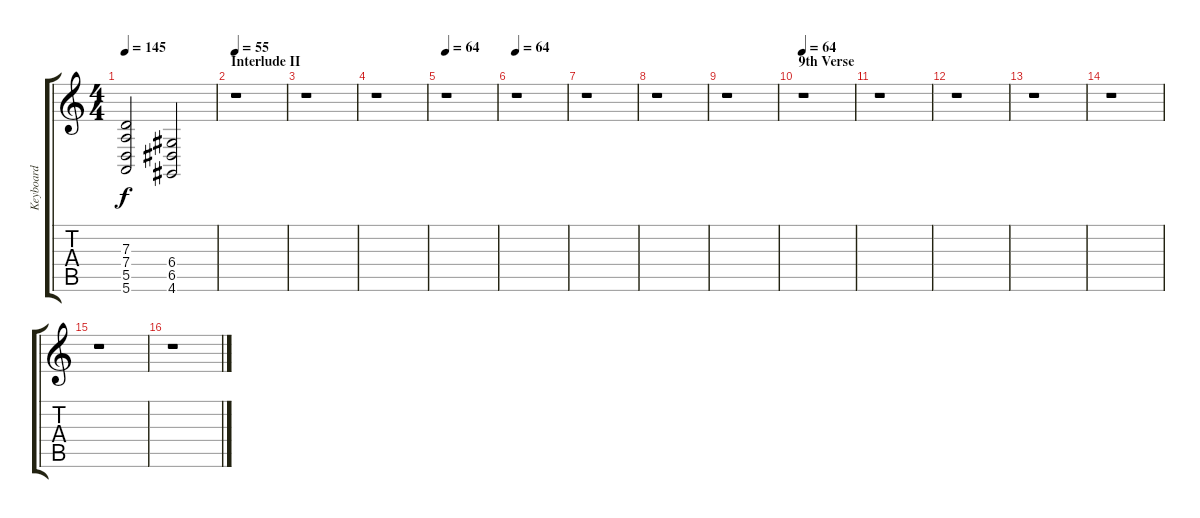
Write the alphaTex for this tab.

\track ("Keyboard" "Keyboard") {instrument pad4choir}
\staff {score tabs}
\tuning (E4 B3 G3 D3 A2 E2) {hide}
\ts (4 4)
\tempo 145
\clef g2
\ks c
(7.3 7.4 5.5 5.6).2{dy f} (6.4 6.5 4.6).2 |
\section ("" "Interlude II")
\tempo 55
r.1 |
r.1 |
r.1 |
\tempo 64
r.1 |
\tempo 64
r.1 |
r.1 |
r.1 |
r.1 |
\section ("" "9th Verse")
\tempo 64
r.1 |
r.1 |
r.1 |
r.1 |
r.1 |
r.1 |
r.1
